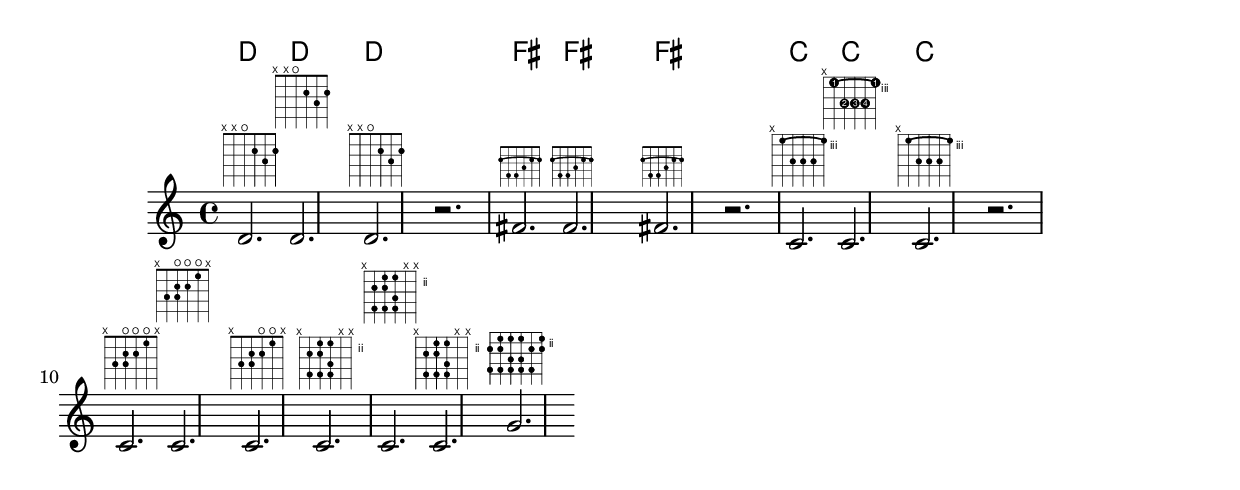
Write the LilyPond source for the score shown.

\header
{
  texidoc = "Frets are supported as markup commands."
}

\version "2.3.8"

\score {
    <<
       \new ChordNames \chords {d2. d d s fis fis fis s c c c}
       
     \context Voice=mel {
% simple D chord

    d'2. ^\markup \fret-diagram-verbose #'((mute 6) (mute 5) (open 4) (place-fret 3 2) (place-fret 2 3) (place-fret 1 2))
    d' ^\markup \fret-diagram #"6-x;5-x;4-o;3-2;2-3;1-2;"
    d' ^\markup \fret-diagram-terse #"x;x;o;2;3;2;"
    r
% fis major chord, 3/4 size, fingering labeled below string
    
    fis' ^\markup \override #'(size . 0.75) {\override #'(finger-code . below-string){\fret-diagram-verbose #'((place-fret 6 2 1) (barre 6 1 2) (place-fret 5 4 3) (place-fret 4 4 4) (place-fret 3 3 2) (place-fret 2 2 1) (place-fret 1 2 1))}}
    fis' ^\markup \override #'(finger-code . below-string) {\fret-diagram #"s:0.75;c:6-1-2;6-2-1;5-4-3;4-4-4;3-3-2;2-2-1;1-2-1;"}
    fis' ^\markup \override #'(size . 0.75) {\override #'(finger-code . below-string){\fret-diagram-terse #"2-1-(;4-3;4-4;3-2;2-1;2-1-);"}}
    r

% c major barre chord, fingering labeled on frets
   c' ^\markup \override #'(dot-color . white) {
                \override #'(finger-code . in-dot) 
                \fret-diagram-verbose #'((mute 6) (place-fret 5 3 1) (place-fret 4 5 2) (place-fret 3 5 3) (place-fret 2 5 4) (place-fret 1 3 1) (barre 5 1 3)) }
   c' ^\markup \override #'(barre-type . straight) \fret-diagram #"f:1;c:5-1-3;6-x;5-3-1;4-5-2;3-5-3;2-5-4;1-3-1;"
   c' ^\markup  \override #'(dot-radius . 0.35) {
                \override #'(finger-code . in-dot) {
                \override #'(dot-color . white) {
                \fret-diagram-terse #"x;3-1-(;5-2;5-3;5-4;3-1-);"}}}
   r 
   
% c major scale using open strings
  c' ^\markup \fret-diagram-verbose #'((mute 6) (place-fret 5 3) (open 4) (place-fret 4 2) (place-fret 4 3) (open 3) (place-fret 3 2)  (open 2) (place-fret 2 1) (mute 1))
  c' ^\markup \fret-diagram #'"6-x;5-3;4-o;4-2;4-3;3-o;3-2;2-o;2-1;1-x;"
  c' ^\markup \fret-diagram-terse #'"x;3;2 3;o 2;o 1;x;"

% c major scale using no open strings
  c' ^\markup \fret-diagram-verbose #'((mute 6) (place-fret 5 3) (place-fret 5 5) (place-fret 4 2) (place-fret 4 3) (place-fret 4 5) (place-fret 3 2)  (place-fret 3 4) (place-fret 3 5) (mute 2) (mute 1))
  c' ^\markup \fret-diagram #'"6-x;5-3;5-5;4-2;4-3;4-5;3-2;3-4;3-5;2-x;1-x;"
  c' ^\markup \fret-diagram-terse #'"x;3 5;2 3 5;2 4 5;x;x;"
  
% g major scale, no open strings, two octaves on six strings, white dots
  g' ^\markup \override #'(dot-color . white) {\fret-diagram-terse #'"3 5;2 3 5;2 4 5;2 4 5;3 5;2 3;" }
  }
    >>
  \paper{ raggedright = ##t }
}
